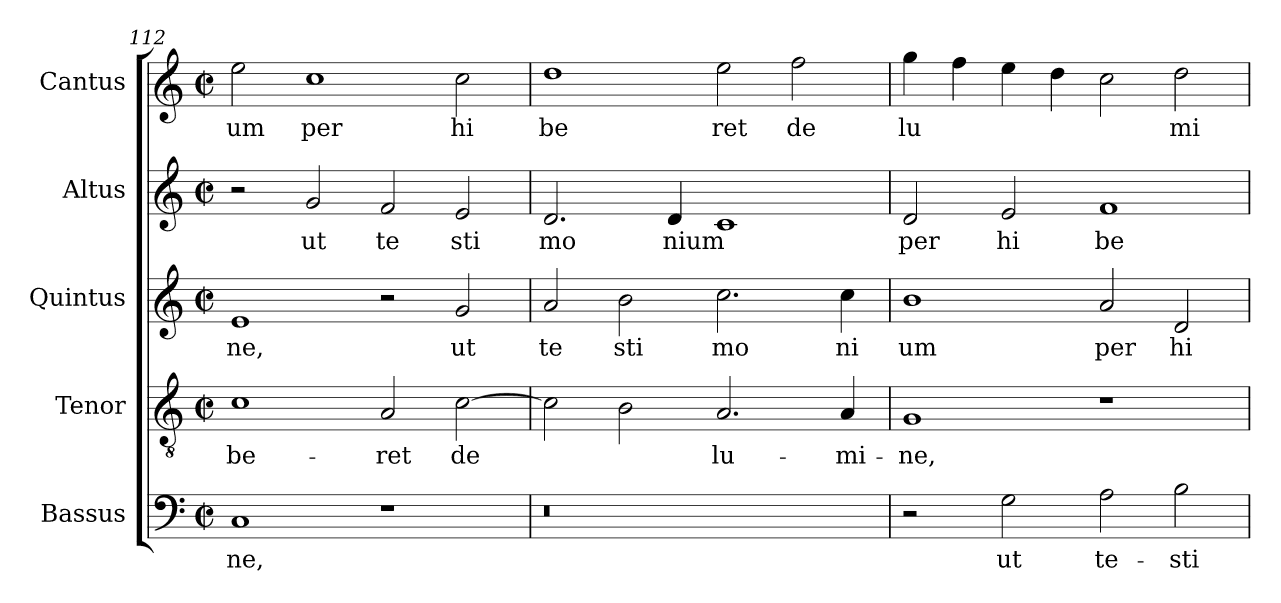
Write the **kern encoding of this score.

**kern	**text	**kern	**text	**kern	**text	**kern	**text	**kern	**text
*part5	*part5	*part4	*part4	*part3	*part3	*part2	*part2	*part1	*part1
*staff5	*staff5	*staff4	*staff4	*staff3	*staff3	*staff2	*staff2	*staff1	*staff1
*I"Bassus	*	*I"Tenor	*	*I"Quintus	*	*I"Altus	*	*I"Cantus	*
*clefF4	*	*clefGv2	*	*clefG2	*	*clefG2	*	*clefG2	*
*M2/2	*	*M2/2	*	*M2/2	*	*M2/2	*	*M2/2	*
*met(c|)	*	*met(c|)	*	*met(c|)	*	*met(c|)	*	*met(c|)	*
=112	=112	=112	=112	=112	=112	=112	=112	=112	=112
!	!LO:LY:b:cj	!	!LO:LY:b:cj	!	!LO:LY:b:cj	!	!	!	!LO:LY:b:cj
1C	-ne,	1c	-be-	1e	ne,	2r	.	2ee\	um
!	!	!	!	!	!	!	!LO:LY:b:cj	!	!LO:LY:b:cj
.	.	.	.	.	.	2g/	ut	1cc	per
!	!	!	!LO:LY:b:cj	!	!	!	!LO:LY:b:cj	!	!
1r	.	2A/	-ret	2r	.	2f/	te	.	.
!	!	!	!LO:LY:b:cj	!	!LO:LY:b:cj	!	!LO:LY:b:cj	!	!LO:LY:b:cj
.	.	[>2c\	de	2g/	ut	2e/	sti	2cc\	hi
=113	=113	=113	=113	=113	=113	=113	=113	=113	=113
!	!	!	!	!	!LO:LY:b:cj	!	!LO:LY:b:cj	!	!LO:LY:b:cj
0r	.	2c\]	.	2a/	te	2.d/	mo	1dd	be
!	!	!	!	!	!LO:LY:b:cj	!	!	!	!
.	.	2B\	.	2b\	sti	.	.	.	.
!	!	!	!	!	!	!	!LO:LY:b	!	!
.	.	.	.	.	.	4d/	nium	.	.
!	!	!	!LO:LY:b:cj	!	!LO:LY:b:cj	!	!	!	!LO:LY:b:cj
.	.	2.A/	lu-	2.cc\	mo	1c	.	2ee\	ret
!	!	!	!	!	!	!	!	!	!LO:LY:b:cj
.	.	.	.	.	.	.	.	2ff\	de
!	!	!	!LO:LY:b:cj	!	!LO:LY:b:cj	!	!	!	!
.	.	4A/	-mi-	4cc\	ni	.	.	.	.
=114	=114	=114	=114	=114	=114	=114	=114	=114	=114
!	!	!	!LO:LY:b:cj	!	!LO:LY:b:cj	!	!LO:LY:b:cj	!	!LO:LY:b:cj
2r	.	1G	-ne,	1b	um	2d/	per	4gg\	lu
.	.	.	.	.	.	.	.	4ff\	.
!	!LO:LY:b:cj	!	!	!	!	!	!LO:LY:b:cj	!	!
2G\	ut	.	.	.	.	2e/	hi	4ee\	.
.	.	.	.	.	.	.	.	4dd\	.
!	!LO:LY:b:cj	!	!	!	!LO:LY:b:cj	!	!LO:LY:b:cj	!	!
2A\	te-	1r	.	2a/	per	1f	be	2cc\	.
!	!LO:LY:b:cj	!	!	!	!LO:LY:b:cj	!	!	!	!LO:LY:b:cj
2B\	-sti-	.	.	2d/	hi	.	.	2dd\	mi
=	=	=	=	=	=	=	=	=	=
*-	*-	*-	*-	*-	*-	*-	*-	*-	*-
